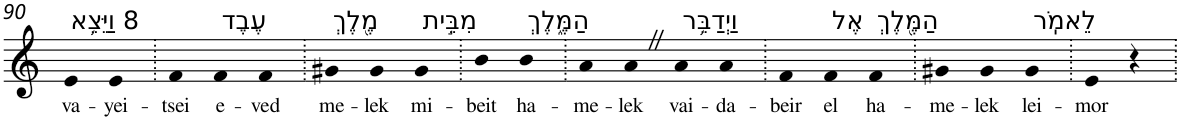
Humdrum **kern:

**kern	**text
*part1	*part1
*staff1	*staff1
*I"Piano	*
*I'Pno	*
!!LO:PB:g=z
*clefG2	*
*k[]	*
=90	=90
!LO:TX:a:t=8 וַיֵּצֵ֥א	!
!	!LO:LY:b
4e	va-
!	!LO:LY:b
4e	-yei-
=91.	=91.
!	!LO:LY:b
4f	-tsei
!LO:TX:a:t=עֶבֶד	!
!	!LO:LY:b
4f	e-
!	!LO:LY:b
4f	-ved
=92.	=92.
!LO:TX:a:t=מֶ֖לֶךְ	!
!	!LO:LY:b
4g#X	me-
!	!LO:LY:b
4g#	-lek
!LO:TX:a:t=מִבֵּ֣ית	!
!	!LO:LY:b
4g#	mi-
=93.	=93.
!	!LO:LY:b
4b	-beit
!LO:TX:a:t=הַמֶּ֑לֶךְ	!
!	!LO:LY:b
4b	ha-
=94.	=94.
!	!LO:LY:b
4a	-me-
!	!LO:LY:b
4aZ	-lek
!LO:TX:a:t=וַיְדַבֵּ֥ר	!
!	!LO:LY:b
4a	vai-
!	!LO:LY:b
4a	-da-
=95.	=95.
!	!LO:LY:b
4f	-beir
!LO:TX:a:t=אֶל	!
!	!LO:LY:b
4f	el
!LO:TX:a:t=הַמֶּ֖לֶךְ	!
!	!LO:LY:b
4f	ha-
=96.	=96.
!	!LO:LY:b
4g#X	-me-
!	!LO:LY:b
4g#	-lek
!LO:TX:a:t=לֵאמֹֽר	!
!	!LO:LY:b
4g#	lei-
=97.	=97.
!	!LO:LY:b
4e	-mor
4r	.
=.	=.
*-	*-
